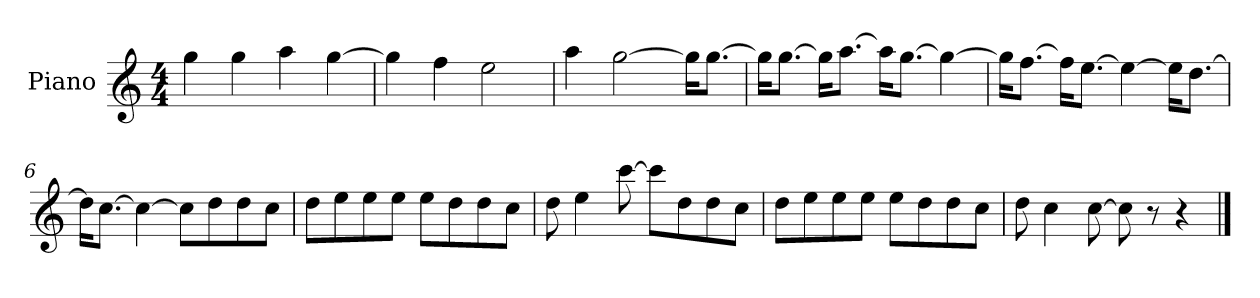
**kern
*part1
*staff1
*I"Piano
*I'P-no
*clefG2
*k[]
*M4/4
*MM90
=1
4gg\
4gg\
4aa\
[4gg\
=2
4gg\]
4ff\
2ee\
=3
4aa\
[2gg\
16gg\KL]
[8.gg\J
=4
16gg\KL]
[8.gg\J
16gg\KL]
[8.aa\J
16aa\KL]
[8.gg\J
4gg\_
=5
16gg\KL]
[8.ff\J
16ff\KL]
[8.ee\J
4ee\_
16ee\KL]
[8.dd\J
=6
16dd\KL]
[8.cc\J
4cc\_
8cc\L]
8dd\
8dd\
8cc\J
!!LO:LB:g=z
=7
8dd\L
8ee\
8ee\
8ee\J
8ee\L
8dd\
8dd\
8cc\J
=8
8dd\
4ee\
[8ccc\
8ccc\L]
8dd\
8dd\
8cc\J
=9
8dd\L
8ee\
8ee\
8ee\J
8ee\L
8dd\
8dd\
8cc\J
=10
8dd\
4cc\
[8cc\
8cc\]
8r
4r
==
*-
